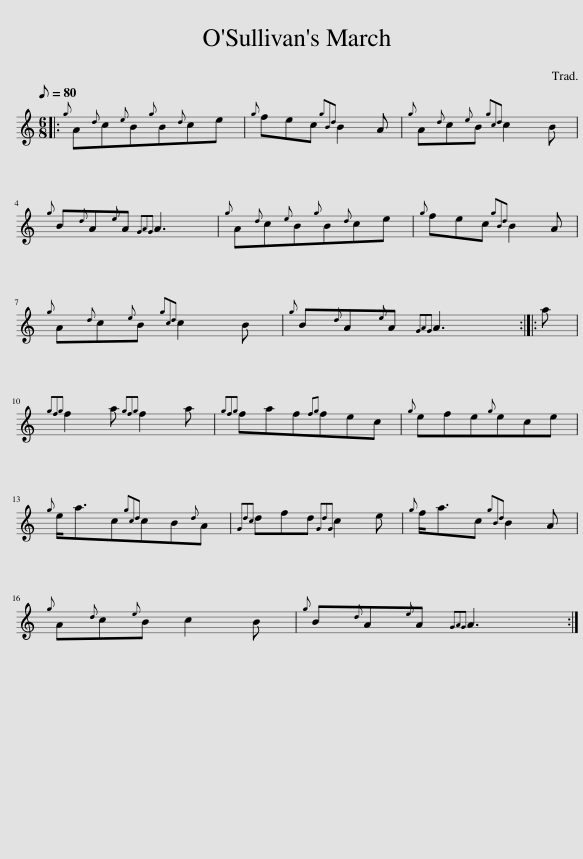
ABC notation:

X:1
L:1/8
Q:1/8=80
M:6/8
I:linebreak $
K:C
V:1 treble
V:1
|:{g} A{d}c{e}B{g}B{d}ce |{g} fec{gBd} B2 A |{g} A{d}c{e}B{gcd} c2 B |${g} B{d}A{e}A{GAG} A3 |{g} A{d}c{e}B{g}B{d}ce | %5
{g} fec{gBd} B2 A |${g} A{d}c{e}B{gcd} c2 B |{g} B{d}A{e}A{GAG} A3 :: a |${gfg} f2 a{gfg} f2 a | %10
{gfg} faf{fg}fec |{g} efe{g}ece |${g} e<ac{gcd}cB{d}A |{Gdc} dfd{GdG} c2 e |{g} f<ac{gBd} B2 A |$ %15
{g} A{d}c{e}B c2 B |{g} B{d}A{e}A{GAG} A3 :| %17
